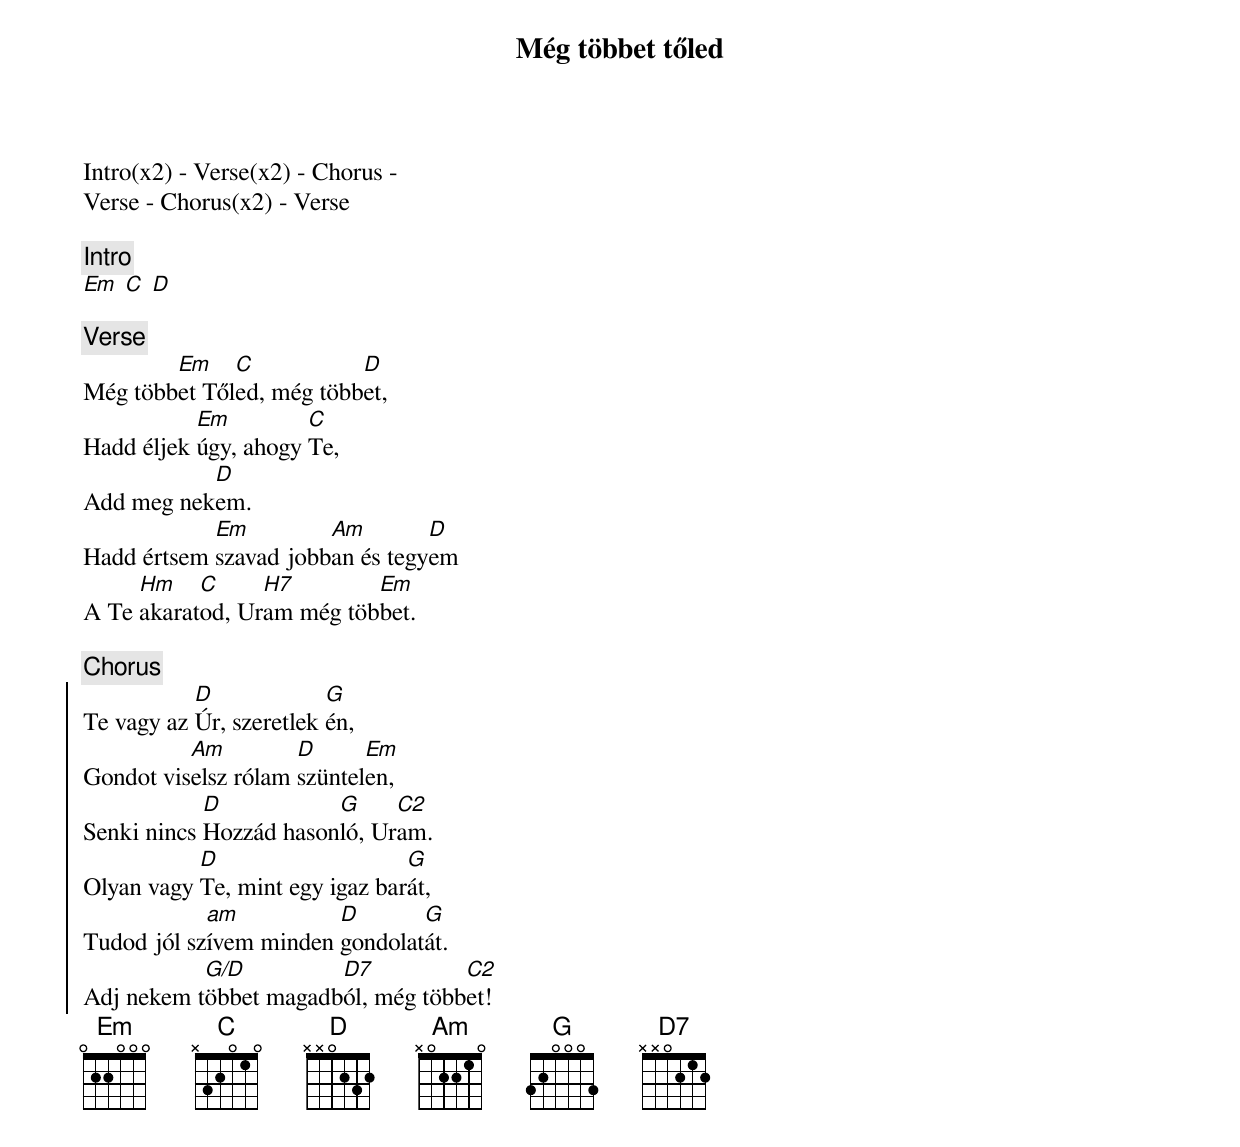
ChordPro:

{title: Még többet tőled}
{subtitle: }

Intro(x2) - Verse(x2) - Chorus -
Verse - Chorus(x2) - Verse

{c:Intro}
[Em] [C] [D]

{c:Verse}
Még több[Em]et Től[C]ed, még több[D]et,
Hadd éljek [Em]úgy, ahogy [C]Te,
Add meg nek[D]em.
Hadd értsem [Em]szavad jobb[Am]an és tegy[D]em
A Te [Hm]akarat[C]od, Ur[H7]am még töb[Em]bet.

{c:Chorus}
{soc}
Te vagy az [D]Úr, szeretlek [G]én,
Gondot vis[Am]elsz rólam [D]szüntel[Em]en,
Senki nincs [D]Hozzád hason[G]ló, Ur[C2]am.
Olyan vagy [D]Te, mint egy igaz bar[G]át,
Tudod jól sz[am]ívem minden [D]gondolat[G]át.
Adj nekem t[G/D]öbbet magadb[D7]ól, még több[C2]et!
{eoc}
